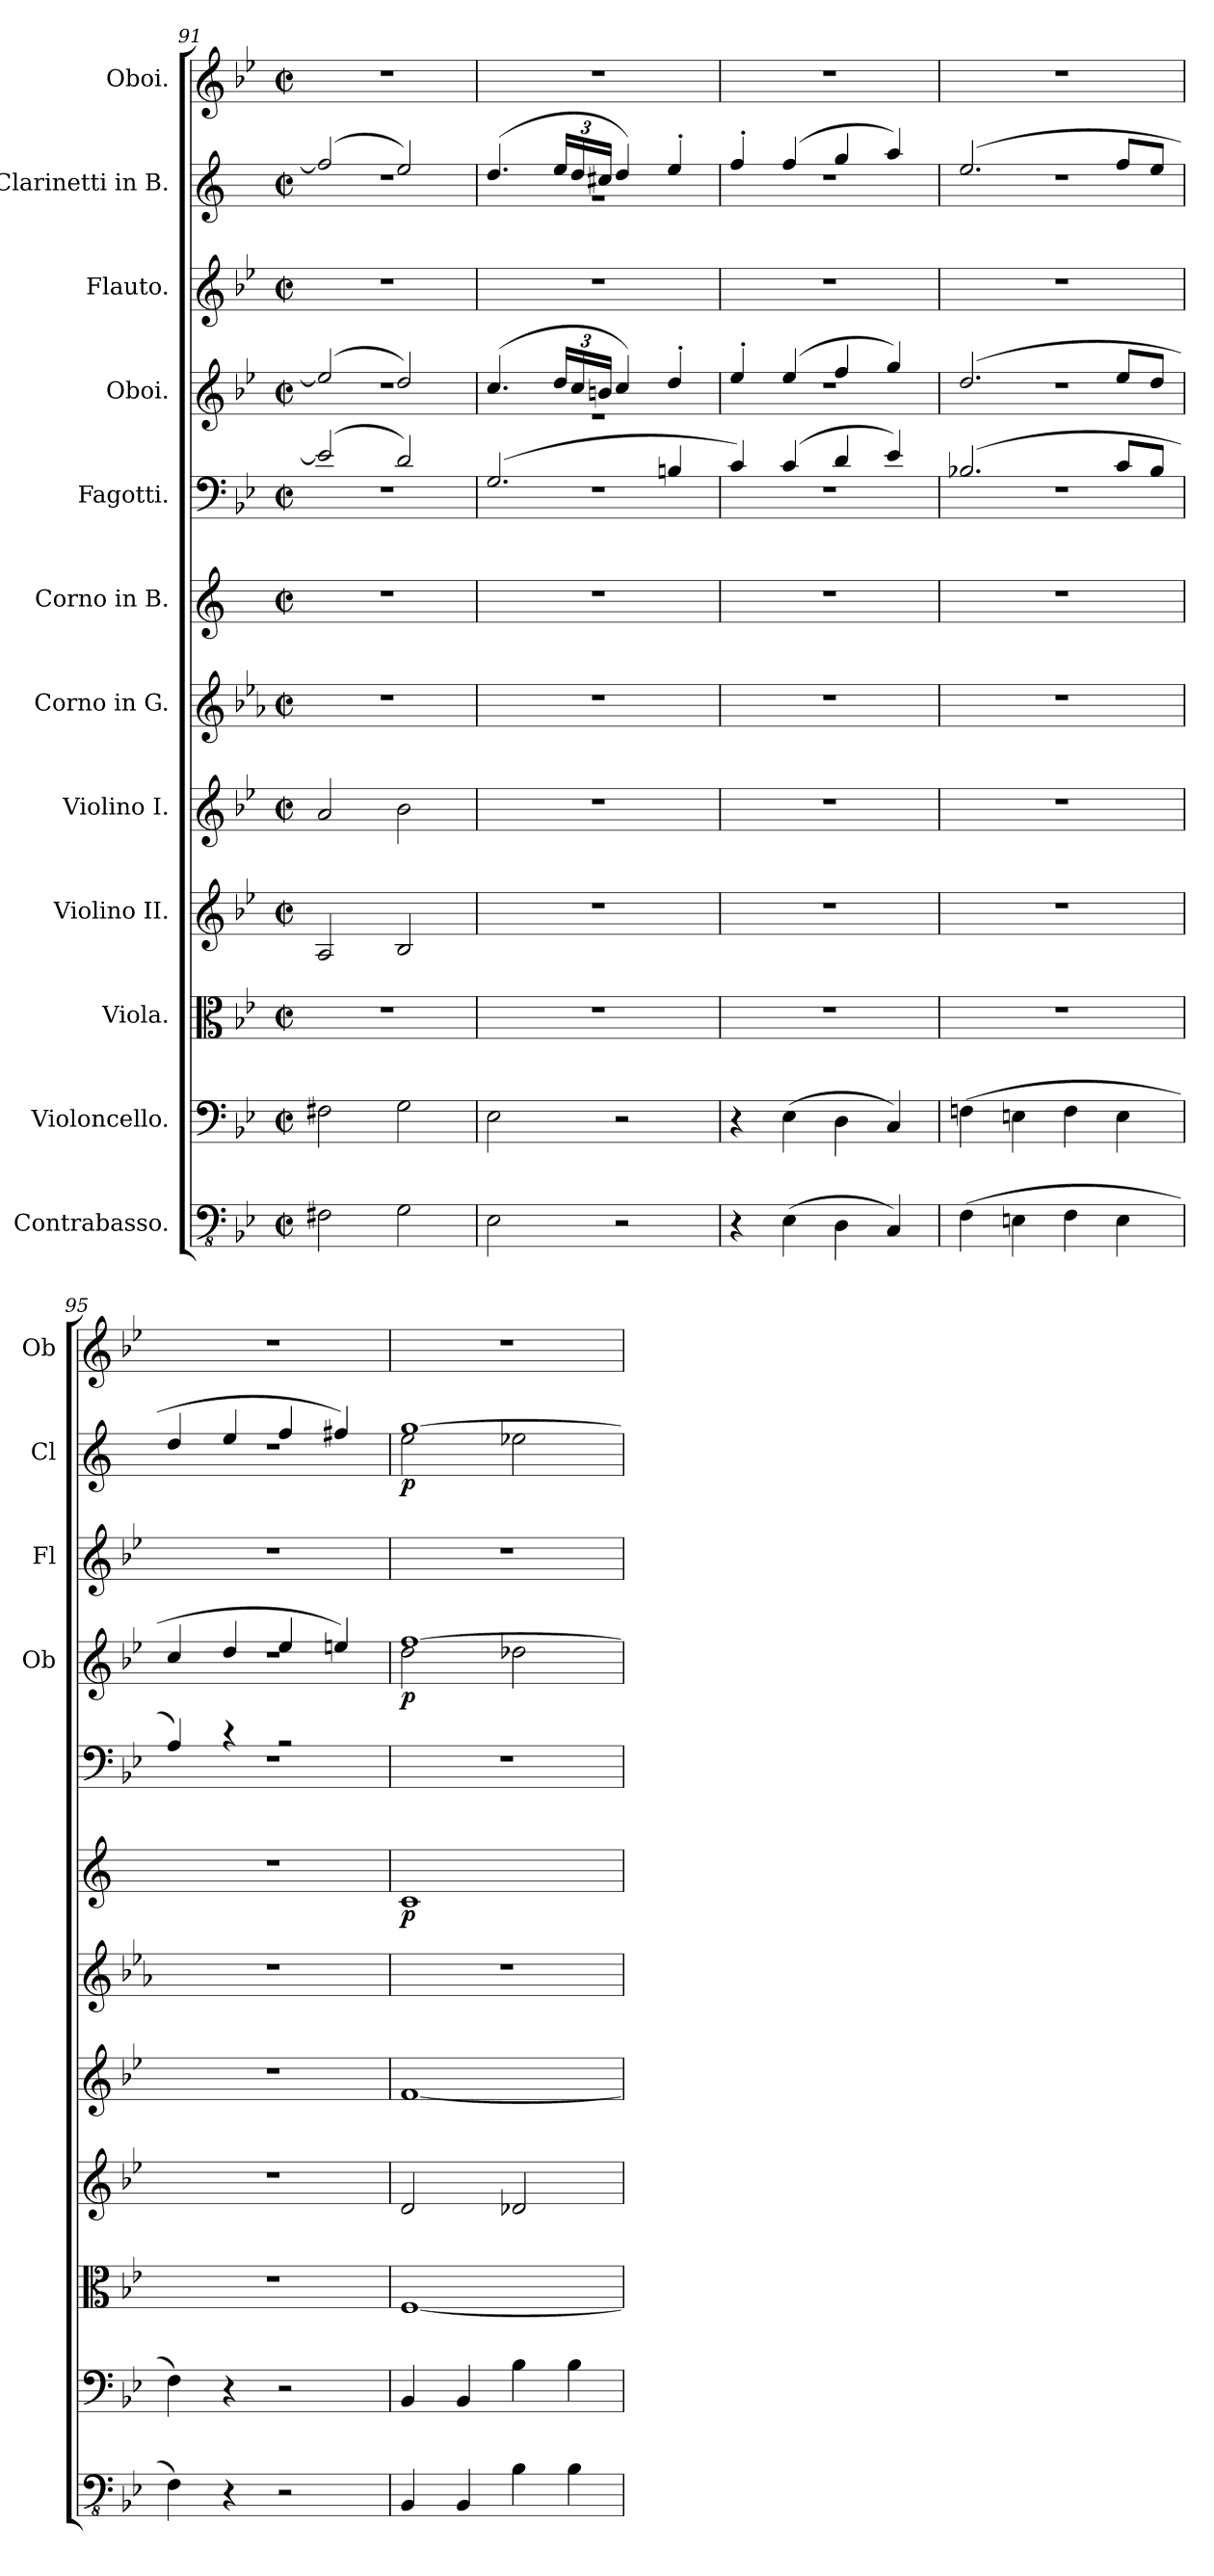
**kern	**kern	**kern	**kern	**kern	**kern	**kern	**dynam	**kern	**kern	**dynam	**kern	**kern	**dynam	**kern
*part12	*part11	*part10	*part9	*part8	*part7	*part6	*part6	*part5	*part4	*part4	*part3	*part2	*part2	*part1
*staff12	*staff11	*staff10	*staff9	*staff8	*staff7	*staff6	*staff6	*staff5	*staff4	*staff4	*staff3	*staff2	*staff2	*staff1
*I"Contrabasso.	*I"Violoncello.	*I"Viola.	*I"Violino II.	*I"Violino I.	*I"Corno in G.	*I"Corno in B.	*	*I"Fagotti.	*I"Oboi.	*	*I"Flauto.	*I"Clarinetti in B.	*	*I"Oboi.
*	*	*	*	*	*	*	*	*	*I'Ob	*	*I'Fl	*I'Cl	*	*I'Ob
*clefFv4	*clefF4	*clefC3	*clefG2	*clefG2	*clefG2	*clefG2	*	*clefF4	*clefG2	*	*clefG2	*clefG2	*	*clefG2
*	*	*	*	*	*ITrd3c5	*ITrd1c2	*	*	*	*	*	*ITrd1c2	*	*
*k[b-e-]	*k[b-e-]	*k[b-e-]	*k[b-e-]	*k[b-e-]	*k[b-e-]	*k[b-e-]	*	*k[b-e-]	*k[b-e-]	*	*k[b-e-]	*k[b-e-]	*	*k[b-e-]
*M2/2	*M2/2	*M2/2	*M2/2	*M2/2	*M2/2	*M2/2	*	*M2/2	*M2/2	*	*M2/2	*M2/2	*	*M2/2
*met(c|)	*met(c|)	*met(c|)	*met(c|)	*met(c|)	*met(c|)	*met(c|)	*	*met(c|)	*met(c|)	*	*met(c|)	*met(c|)	*	*met(c|)
=91	=91	=91	=91	=91	=91	=91	=91	=91	=91	=91	=91	=91	=91	=91
*	*	*	*	*	*	*	*	*^	*^	*	*	*^	*	*
2FF#X\	2F#X\	1r	2A/	2a/	1r	1r	.	(>2e-/]	1rF	(>2ee-/]	1rdd	.	1r	(>2ee-/]	1rdd	.	1r
2GG\	2G\	.	2B-/	2b-\	.	.	.	2d/)	.	2dd/)	.	.	.	2dd/)	.	.	.
!!LO:PB:g=z
=92	=92	=92	=92	=92	=92	=92	=92	=92	=92	=92	=92	=92	=92	=92	=92	=92	=92
2EE-\	2E-\	1r	1r	1r	1r	1r	.	(>2.G/	1rF	(>4.cc/	1r	.	1r	(>4.cc/	1r	.	1r
*	*	*	*	*	*	*	*	*	*	*Xbrackettup	*	*	*	*Xbrackettup	*	*	*
.	.	.	.	.	.	.	.	.	.	24dd/LL	.	.	.	24dd/LL	.	.	.
.	.	.	.	.	.	.	.	.	.	24cc/	.	.	.	24cc/	.	.	.
.	.	.	.	.	.	.	.	.	.	24bn/JJ	.	.	.	24bn/JJ	.	.	.
2r	2r	.	.	.	.	.	.	.	.	4cc/)	.	.	.	4cc/)	.	.	.
.	.	.	.	.	.	.	.	4Bn/	.	4dd'/	.	.	.	4dd'/	.	.	.
=93	=93	=93	=93	=93	=93	=93	=93	=93	=93	=93	=93	=93	=93	=93	=93	=93	=93
4r	4r	1r	1r	1r	1r	1r	.	4c/)	1rF	4ee-'/	1rdd	.	1r	4ee-'/	1rdd	.	1r
(>4EE-\	(>4E-\	.	.	.	.	.	.	(>4c/	.	(>4ee-/	.	.	.	(>4ee-/	.	.	.
4DD\	4D\	.	.	.	.	.	.	4d/	.	4ff/	.	.	.	4ff/	.	.	.
4CC/)	4C/)	.	.	.	.	.	.	4e-/)	.	4gg/)	.	.	.	4gg/)	.	.	.
=94	=94	=94	=94	=94	=94	=94	=94	=94	=94	=94	=94	=94	=94	=94	=94	=94	=94
(>4FF\	(>4Fn\	1r	1r	1r	1r	1r	.	(>2.B-X/	1rF	(>2.dd/	1rdd	.	1r	(>2.dd/	1rdd	.	1r
4EEn\	4En\	.	.	.	.	.	.	.	.	.	.	.	.	.	.	.	.
4FF\	4F\	.	.	.	.	.	.	.	.	.	.	.	.	.	.	.	.
4EE\	4E\	.	.	.	.	.	.	8c/L	.	8ee-/L	.	.	.	8ee-/L	.	.	.
.	.	.	.	.	.	.	.	8B-/J	.	8dd/J	.	.	.	8dd/J	.	.	.
=95	=95	=95	=95	=95	=95	=95	=95	=95	=95	=95	=95	=95	=95	=95	=95	=95	=95
4FF\)	4F\)	1r	1r	1r	1r	1r	.	4A/)	1rF	4cc/	1rdd	.	1r	4cc/	1rdd	.	1r
4r	4r	.	.	.	.	.	.	4r	.	4dd/	.	.	.	4dd/	.	.	.
2r	2r	.	.	.	.	.	.	2r	.	4ee-/	.	.	.	4ee-/	.	.	.
.	.	.	.	.	.	.	.	.	.	4een/)	.	.	.	4een/)	.	.	.
*	*	*	*	*	*	*	*	*v	*v	*	*	*	*	*	*	*	*
=96	=96	=96	=96	=96	=96	=96	=96	=96	=96	=96	=96	=96	=96	=96	=96	=96
!	!	!	!	!	!	!	!LO:DY:b	!	!	!	!LO:DY:b	!	!	!	!LO:DY:b	!
4BBB-/	4BB-/	[1F	2d/	[1f	1r	1B-	p	1r	[1ff	2dd\	p	1r	[1ff	2dd\	p	1r
4BBB-/	4BB-/	.	.	.	.	.	.	.	.	.	.	.	.	.	.	.
4BB-\	4B-\	.	2d-X/	.	.	.	.	.	.	2dd-X\	.	.	.	2dd-X\	.	.
4BB-\	4B-\	.	.	.	.	.	.	.	.	.	.	.	.	.	.	.
*	*	*	*	*	*	*	*	*	*v	*v	*	*	*v	*v	*	*
=	=	=	=	=	=	=	=	=	=	=	=	=	=	=
*-	*-	*-	*-	*-	*-	*-	*-	*-	*-	*-	*-	*-	*-	*-
